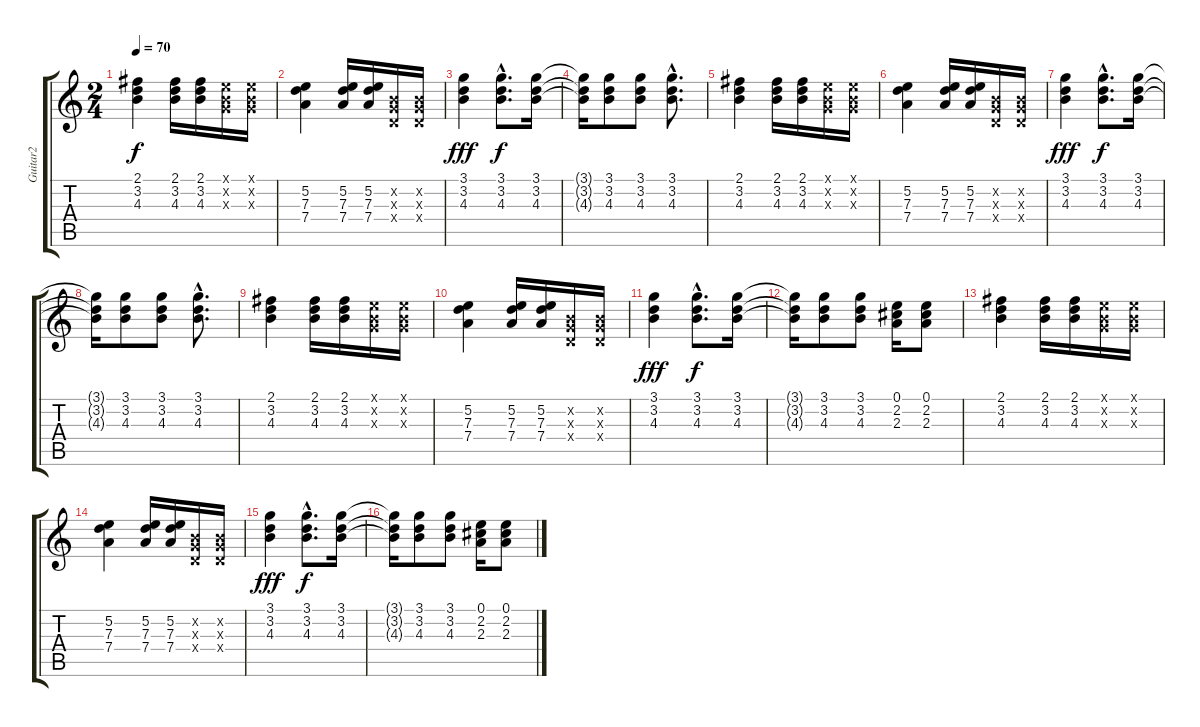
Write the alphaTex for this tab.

\track ("Guitar2" "Guitar2") {instrument distortionguitar}
\staff {score tabs}
\tuning (E4 B3 G3 D3 A2 E2) {hide}
\ts (2 4)
\tempo 70
\clef g2
\ks c
(2.1 3.2 4.3).4{dy f} (2.1 3.2 4.3).16 (2.1 3.2 4.3).16 (0.1{x} 0.2{x} 0.3{x}).16 (0.1{x} 0.2{x} 0.3{x}).16 |
(5.2 7.3 7.4).4 (5.2 7.3 7.4).16 (5.2 7.3 7.4).16 (0.2{x} 0.3{x} 0.4{x}).16 (0.2{x} 0.3{x} 0.4{x}).16 |
(3.1 3.2 4.3).4{dy fff} (3.1{hac} 3.2{hac} 4.3{hac}).8{d dy f} (3.1 3.2 4.3).16 |
(3.1{t} 3.2{t} 4.3{t}).16 (3.1 3.2 4.3).8 (3.1 3.2 4.3).8 (3.1{hac} 3.2{hac} 4.3{hac}).8{d} |
(2.1 3.2 4.3).4 (2.1 3.2 4.3).16 (2.1 3.2 4.3).16 (0.1{x} 0.2{x} 0.3{x}).16 (0.1{x} 0.2{x} 0.3{x}).16 |
(5.2 7.3 7.4).4 (5.2 7.3 7.4).16 (5.2 7.3 7.4).16 (0.2{x} 0.3{x} 0.4{x}).16 (0.2{x} 0.3{x} 0.4{x}).16 |
(3.1 3.2 4.3).4{dy fff} (3.1{hac} 3.2{hac} 4.3{hac}).8{d dy f} (3.1 3.2 4.3).16 |
(3.1{t} 3.2{t} 4.3{t}).16 (3.1 3.2 4.3).8 (3.1 3.2 4.3).8 (3.1{hac} 3.2{hac} 4.3{hac}).8{d} |
(2.1 3.2 4.3).4 (2.1 3.2 4.3).16 (2.1 3.2 4.3).16 (0.1{x} 0.2{x} 0.3{x}).16 (0.1{x} 0.2{x} 0.3{x}).16 |
(5.2 7.3 7.4).4 (5.2 7.3 7.4).16 (5.2 7.3 7.4).16 (0.2{x} 0.3{x} 0.4{x}).16 (0.2{x} 0.3{x} 0.4{x}).16 |
(3.1 3.2 4.3).4{dy fff} (3.1{hac} 3.2{hac} 4.3{hac}).8{d dy f} (3.1 3.2 4.3).16 |
(3.1{t} 3.2{t} 4.3{t}).16 (3.1 3.2 4.3).8 (3.1 3.2 4.3).8 (0.1 2.2 2.3).16 (0.1 2.2 2.3).8 |
(2.1 3.2 4.3).4 (2.1 3.2 4.3).16 (2.1 3.2 4.3).16 (0.1{x} 0.2{x} 0.3{x}).16 (0.1{x} 0.2{x} 0.3{x}).16 |
(5.2 7.3 7.4).4 (5.2 7.3 7.4).16 (5.2 7.3 7.4).16 (0.2{x} 0.3{x} 0.4{x}).16 (0.2{x} 0.3{x} 0.4{x}).16 |
(3.1 3.2 4.3).4{dy fff} (3.1{hac} 3.2{hac} 4.3{hac}).8{d dy f} (3.1 3.2 4.3).16 |
(3.1{t} 3.2{t} 4.3{t}).16 (3.1 3.2 4.3).8 (3.1 3.2 4.3).8 (0.1 2.2 2.3).16 (0.1 2.2 2.3).8
